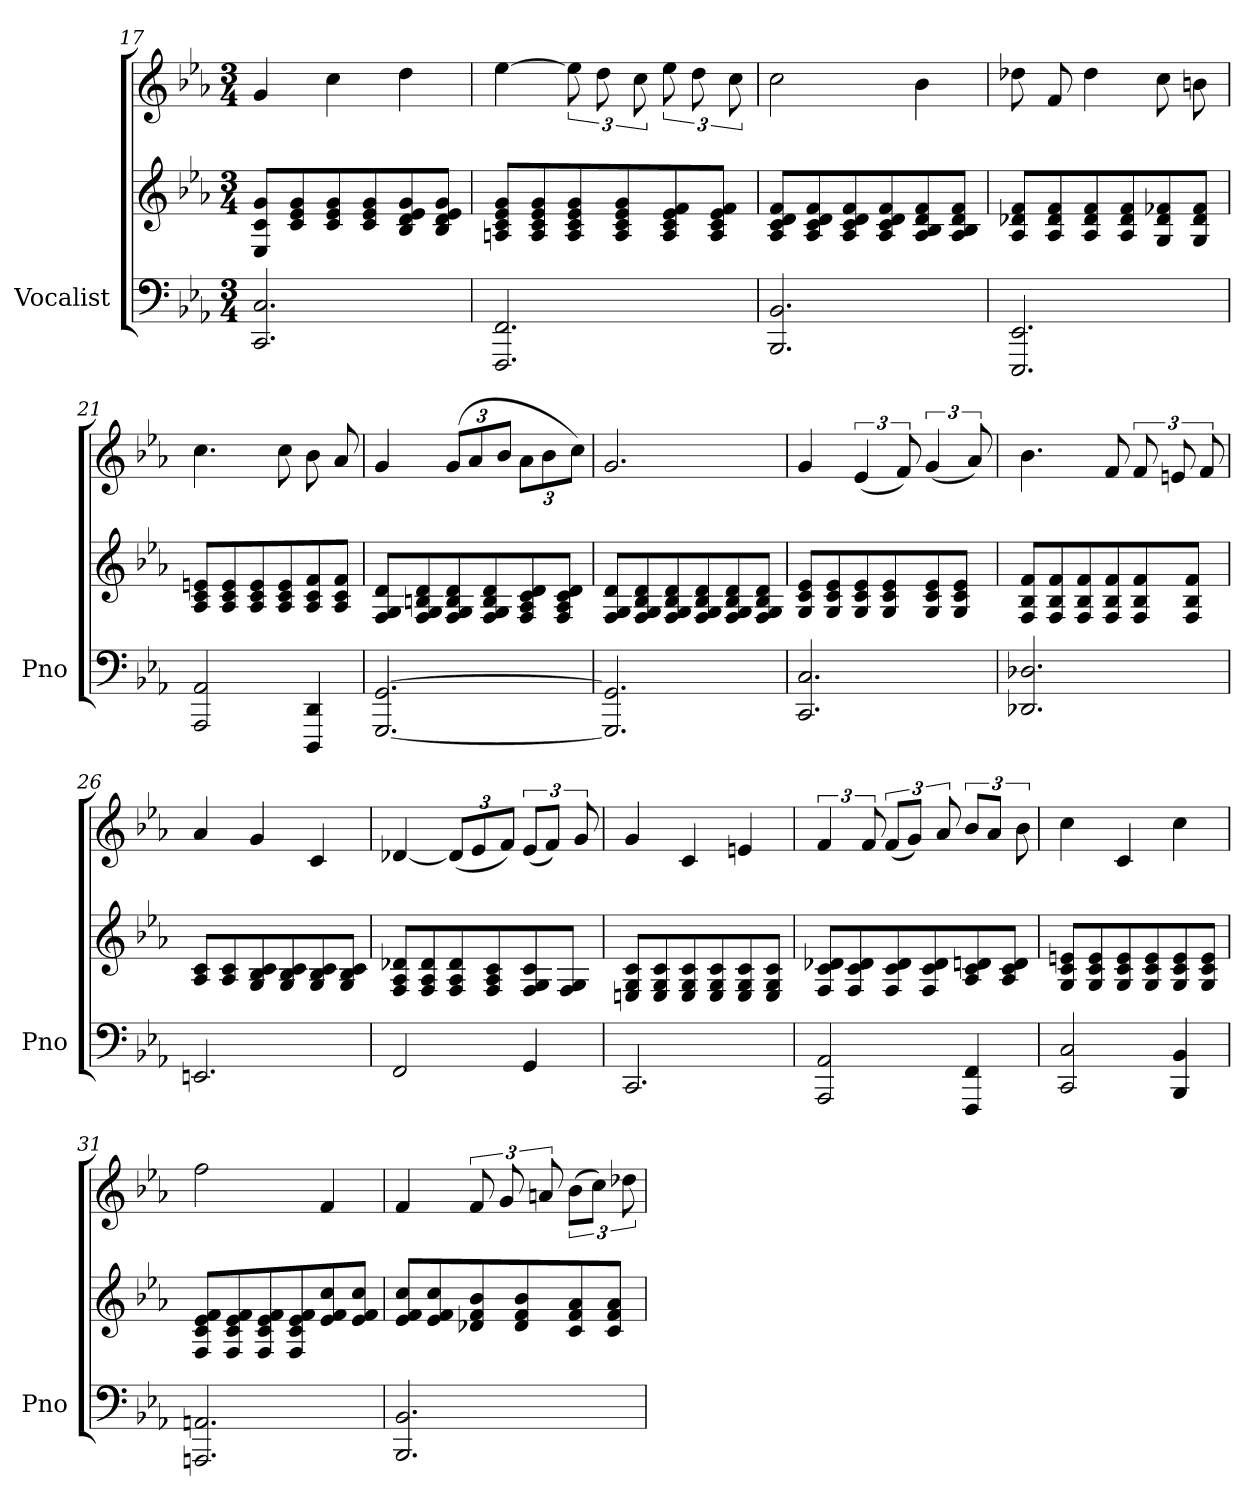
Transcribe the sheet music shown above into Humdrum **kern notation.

**kern	**kern	**kern
*part1	*part1	*part1
*staff3	*staff2	*staff1
*I"Vocalist	*	*
*I'Pno	*	*
*clefF4	*clefG2	*clefG2
*k[b-e-a-]	*k[b-e-a-]	*k[b-e-a-]
*c:	*c:	*c:
*M3/4	*M3/4	*M3/4
=17	=17	=17
2.CC/ 2.C/	8E-/ 8c/ 8g/L	4g/
.	8c/ 8e-/ 8g/	.
.	8c/ 8e-/ 8g/	4cc\
.	8c/ 8e-/ 8g/	.
.	8B-/ 8d/ 8e-/ 8g/	4dd\
.	8B-/ 8d/ 8e-/ 8g/J	.
=18	=18	=18
2.FFF/ 2.FF/	8An/ 8c/ 8e-/ 8g/L	[4ee-\
.	8A/ 8c/ 8e-/ 8g/	.
.	8A/ 8c/ 8e-/ 8g/	12ee-\]
.	.	12dd\
.	8A/ 8c/ 8e-/ 8g/	.
.	.	12cc\
.	8A/ 8c/ 8e-/ 8f/	12ee-\
.	.	12dd\
.	8A/ 8c/ 8e-/ 8f/J	.
.	.	12cc\
=19	=19	=19
2.BBB-/ 2.BB-/	8A-/ 8c/ 8d/ 8f/L	2cc\
.	8A-/ 8c/ 8d/ 8f/	.
.	8A-/ 8c/ 8d/ 8f/	.
.	8A-/ 8c/ 8d/ 8f/	.
.	8A-/ 8B-/ 8d/ 8f/	4b-\
.	8A-/ 8B-/ 8d/ 8f/J	.
=20	=20	=20
2.EEE-/ 2.EE-/	8A-/ 8d-X/ 8f/L	8dd-X\
.	8A-/ 8d-/ 8f/	8f/
.	8A-/ 8d-/ 8f/	4dd-\
.	8A-/ 8d-/ 8f/	.
.	8G/ 8d-/ 8f-X/	8cc\
.	8G/ 8d-/ 8f-/J	8bn\
=21	=21	=21
2AAA-/ 2AA-/	8A-/ 8c/ 8en/L	4.cc\
.	8A-/ 8c/ 8e/	.
.	8A-/ 8c/ 8e/	.
.	8A-/ 8c/ 8e/	8cc\
4DDD/ 4DD/	8A-/ 8c/ 8f/	8b-\
.	8A-/ 8c/ 8f/J	8a-/
=22	=22	=22
[2.GGG/ [2.GG/	8F/ 8G/ 8d/L	4g/
.	8F/ 8G/ 8Bn/ 8d/	.
.	8F/ 8G/ 8B/ 8d/	(12g/L
.	.	12a-/
.	8F/ 8G/ 8B/ 8d/	.
.	.	12b-/J
.	8F/ 8A-/ 8c/ 8d/	12a-\L
.	.	12b-\
.	8F/ 8A-/ 8c/ 8d/J	.
.	.	12cc\J)
=23	=23	=23
2.GGG]/ 2.GG]/	8F/ 8G/ 8d/L	2.g/
.	8F/ 8G/ 8B-/ 8d/	.
.	8F/ 8G/ 8B-/ 8d/	.
.	8F/ 8G/ 8B-/ 8d/	.
.	8F/ 8G/ 8B-/ 8d/	.
.	8F/ 8G/ 8B-/ 8d/J	.
=24	=24	=24
2.CC/ 2.C/	8G/ 8c/ 8e-/L	4g/
.	8G/ 8c/ 8e-/	.
.	8G/ 8c/ 8e-/	(6e-/
.	8G/ 8c/ 8e-/	.
.	.	12f/)
.	8G/ 8c/ 8e-/	(6g/
.	8G/ 8c/ 8e-/J	.
.	.	12a-/)
=25	=25	=25
2.DD-X/ 2.D-X/	8F/ 8B-/ 8f/L	4.b-\
.	8F/ 8B-/ 8f/	.
.	8F/ 8B-/ 8f/	.
.	8F/ 8B-/ 8f/	8f/
.	8F/ 8B-/ 8f/	12f/
.	.	12en/
.	8F/ 8B-/ 8f/J	.
.	.	12f/
=26	=26	=26
2.EEn/	8A-/ 8c/L	4a-/
.	8A-/ 8c/	.
.	8G/ 8B-/ 8c/	4g/
.	8G/ 8B-/ 8c/	.
.	8G/ 8B-/ 8c/	4c/
.	8G/ 8B-/ 8c/J	.
=27	=27	=27
2FF/	8F/ 8A-/ 8d-X/L	[4d-X/
.	8F/ 8A-/ 8d-/	.
.	8F/ 8A-/ 8d-/	(12d-/L]
.	.	12e-/
.	8F/ 8A-/ 8c/	.
.	.	12f/J)
4GG/	8F/ 8G/ 8c/	(12e-/L
.	.	12f/J)
.	8F/ 8G/J	.
.	.	12g/
=28	=28	=28
2.CC/	8En/ 8G/ 8c/L	4g/
.	8E/ 8G/ 8c/	.
.	8E/ 8G/ 8c/	4c/
.	8E/ 8G/ 8c/	.
.	8E/ 8G/ 8c/	4en/
.	8E/ 8G/ 8c/J	.
=29	=29	=29
2AAA-/ 2AA-/	8F/ 8c/ 8d-X/L	6f/
.	8F/ 8c/ 8d-/	.
.	.	12f/
.	8F/ 8c/ 8d-/	(12f/L
.	.	12g/J)
.	8F/ 8c/ 8d-/	.
.	.	12a-/
4FFF/ 4FF/	8A-/ 8c/ 8dn/	12b-/L
.	.	12a-/J
.	8A-/ 8c/ 8d/J	.
.	.	12b-\
=30	=30	=30
2CC/ 2C/	8G/ 8c/ 8en/L	4cc\
.	8G/ 8c/ 8e/	.
.	8G/ 8c/ 8e/	4c/
.	8G/ 8c/ 8e/	.
4BBB-/ 4BB-/	8G/ 8c/ 8e/	4cc\
.	8G/ 8c/ 8e/J	.
=31	=31	=31
2.AAAn/ 2.AAn/	8F/ 8c/ 8e-/ 8f/L	2ff\
.	8F/ 8c/ 8e-/ 8f/	.
.	8F/ 8c/ 8e-/ 8f/	.
.	8F/ 8c/ 8e-/ 8f/	.
.	8e-/ 8f/ 8cc/	4f/
.	8e-/ 8f/ 8cc/J	.
=32	=32	=32
2.BBB-/ 2.BB-/	8e-/ 8f/ 8cc/L	4f/
.	8e-/ 8f/ 8cc/	.
.	8d-X/ 8f/ 8b-/	12f/
.	.	12g/
.	8d-/ 8f/ 8b-/	.
.	.	12an/
.	8c/ 8f/ 8a-/	(12b-\L
.	.	12cc\J)
.	8c/ 8f/ 8a-/J	.
.	.	12dd-X\
=	=	=
*-	*-	*-
